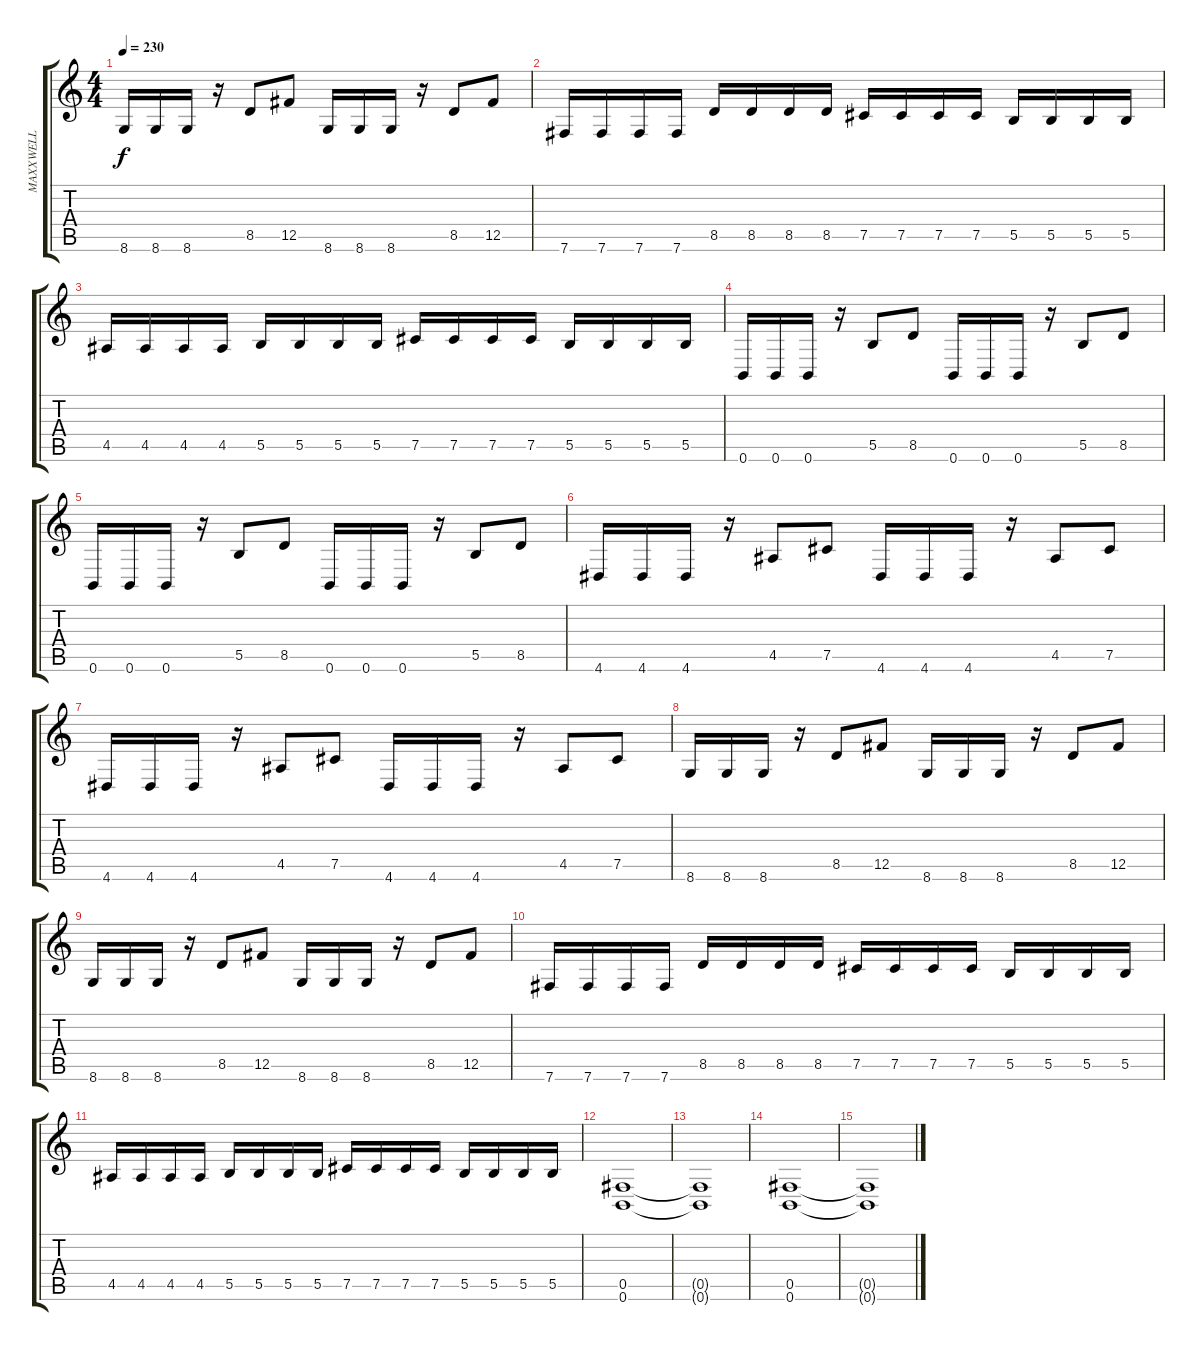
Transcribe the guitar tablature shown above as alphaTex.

\track ("MAXXWELL" "MAXXWELL") {instrument distortionguitar}
\staff {score tabs}
\tuning (Db4 Ab3 E3 B2 Gb2 B1) {hide}
\ts (4 4)
\tempo 230
\clef g2
\ks c
8.6.16{dy f} 8.6.16 8.6.16 r.16 8.5.8 12.5.8 8.6.16 8.6.16 8.6.16 r.16 8.5.8 12.5.8 |
7.6.16 7.6.16 7.6.16 7.6.16 8.5.16 8.5.16 8.5.16 8.5.16 7.5.16 7.5.16 7.5.16 7.5.16 5.5.16 5.5.16 5.5.16 5.5.16 |
4.5.16 4.5.16 4.5.16 4.5.16 5.5.16 5.5.16 5.5.16 5.5.16 7.5.16 7.5.16 7.5.16 7.5.16 5.5.16 5.5.16 5.5.16 5.5.16 |
0.6.16 0.6.16 0.6.16 r.16 5.5.8 8.5.8 0.6.16 0.6.16 0.6.16 r.16 5.5.8 8.5.8 |
0.6.16 0.6.16 0.6.16 r.16 5.5.8 8.5.8 0.6.16 0.6.16 0.6.16 r.16 5.5.8 8.5.8 |
4.6.16 4.6.16 4.6.16 r.16 4.5.8 7.5.8 4.6.16 4.6.16 4.6.16 r.16 4.5.8 7.5.8 |
4.6.16 4.6.16 4.6.16 r.16 4.5.8 7.5.8 4.6.16 4.6.16 4.6.16 r.16 4.5.8 7.5.8 |
8.6.16 8.6.16 8.6.16 r.16 8.5.8 12.5.8 8.6.16 8.6.16 8.6.16 r.16 8.5.8 12.5.8 |
8.6.16 8.6.16 8.6.16 r.16 8.5.8 12.5.8 8.6.16 8.6.16 8.6.16 r.16 8.5.8 12.5.8 |
7.6.16 7.6.16 7.6.16 7.6.16 8.5.16 8.5.16 8.5.16 8.5.16 7.5.16 7.5.16 7.5.16 7.5.16 5.5.16 5.5.16 5.5.16 5.5.16 |
4.5.16 4.5.16 4.5.16 4.5.16 5.5.16 5.5.16 5.5.16 5.5.16 7.5.16 7.5.16 7.5.16 7.5.16 5.5.16 5.5.16 5.5.16 5.5.16 |
(0.5 0.6).1 |
(0.5{t} 0.6{t}).1 |
(0.5 0.6).1 |
(0.5{t} 0.6{t}).1
